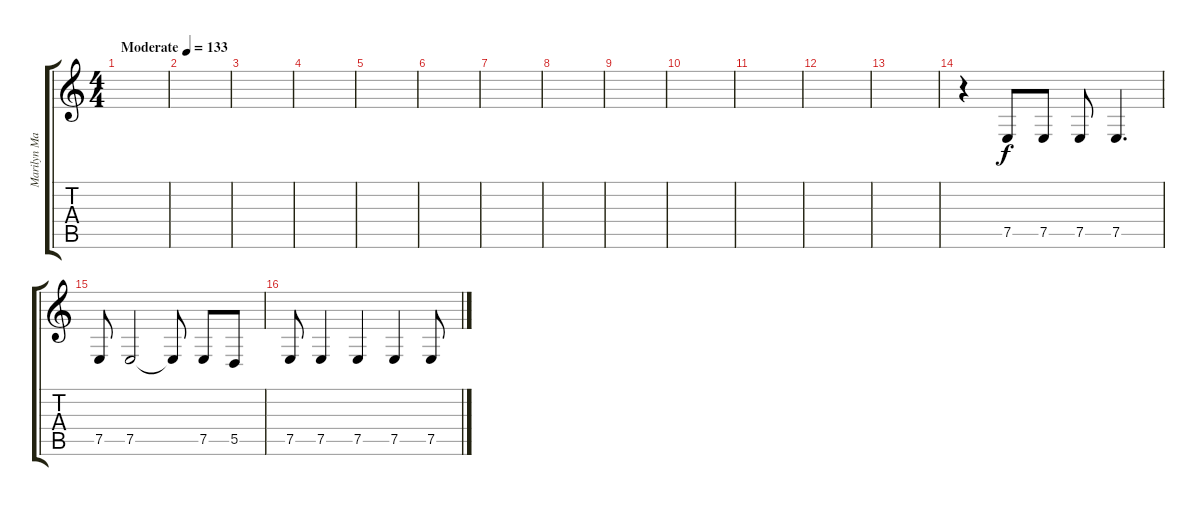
\track ("Marilyn Manson" "Marilyn Ma") {instrument lead2sawtooth}
\staff {score tabs}
\tuning (E4 B3 G3 D3 A2 E2) {hide}
\ts (4 4)
\tempo (133 "Moderate")
\clef g2
\ks c
|
|
|
|
|
|
|
|
|
|
|
|
|
r.4 7.5.8 7.5.8 7.5.8 7.5.4{d} |
7.5.8 7.5.2 7.5{t}.8 7.5.8 5.5.8 |
7.5.8 7.5.4 7.5.4 7.5.4 7.5.8
